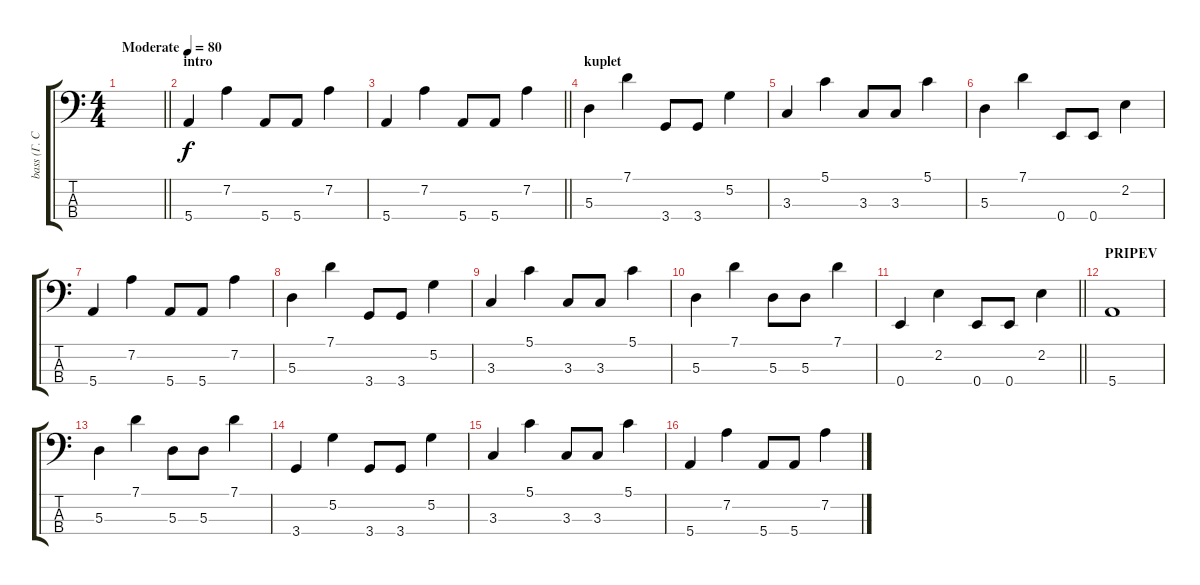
\track ("bass (Г. Самойлов)" "bass (Г. С") {instrument electricbassfinger}
\staff {score tabs}
\tuning (G2 D2 A1 E1) {hide}
\ts (4 4)
\tempo (80 "Moderate")
\clef f4
\barLineRight lightlight
\ks c
|
\section ("" "intro")
5.4.4 7.2.4 5.4.8 5.4.8 7.2.4 |
\barLineRight lightlight
5.4.4 7.2.4 5.4.8 5.4.8 7.2.4 |
\section ("" "kuplet")
5.3.4 7.1.4 3.4.8 3.4.8 5.2.4 |
3.3.4 5.1.4 3.3.8 3.3.8 5.1.4 |
5.3.4 7.1.4 0.4.8 0.4.8 2.2.4 |
5.4.4 7.2.4 5.4.8 5.4.8 7.2.4 |
5.3.4 7.1.4 3.4.8 3.4.8 5.2.4 |
3.3.4 5.1.4 3.3.8 3.3.8 5.1.4 |
5.3.4 7.1.4 5.3.8 5.3.8 7.1.4 |
\barLineRight lightlight
0.4.4 2.2.4 0.4.8 0.4.8 2.2.4 |
\section ("" "PRIPEV")
5.4.1 |
5.3.4 7.1.4 5.3.8 5.3.8 7.1.4 |
3.4.4 5.2.4 3.4.8 3.4.8 5.2.4 |
3.3.4 5.1.4 3.3.8 3.3.8 5.1.4 |
5.4.4 7.2.4 5.4.8 5.4.8 7.2.4
